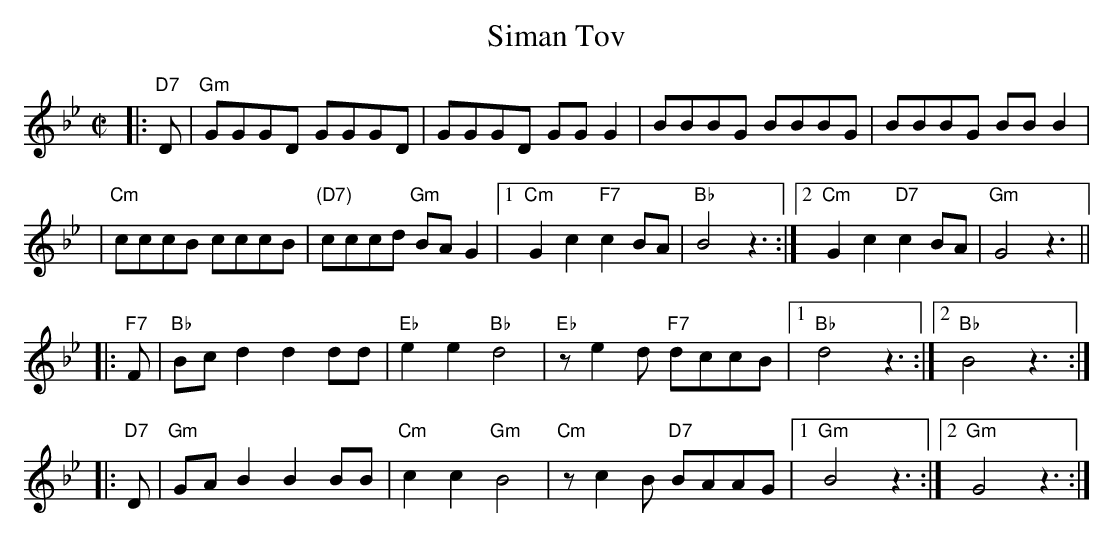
X:1
T: Siman Tov
M: C|
L: 1/8
K: Gm
|: "D7"D \
| "Gm"GGGD GGGD | GGGD GGG2 | BBBG BBBG | BBBG BBB2 |
| "Cm"cccB cccB | "(D7)"cccd "Gm"BAG2 |1 "Cm"G2c2 "F7"c2BA | "Bb"B4 z3:|2 "Cm"G2c2 "D7"c2BA | "Gm"G4 z3||
|: "F7"F \
| "Bb"Bcd2 d2dd | "Eb"e2e2 "Bb"d4 | "Eb"ze2d "F7"dccB |1 "Bb"d4 z3:|2 "Bb"B4 z3:|
|: "D7"D \
| "Gm"GAB2 B2BB | "Cm"c2c2 "Gm"B4 | "Cm"zc2B "D7"BAAG |1 "Gm"B4 z3:|2 "Gm"G4 z3:|
